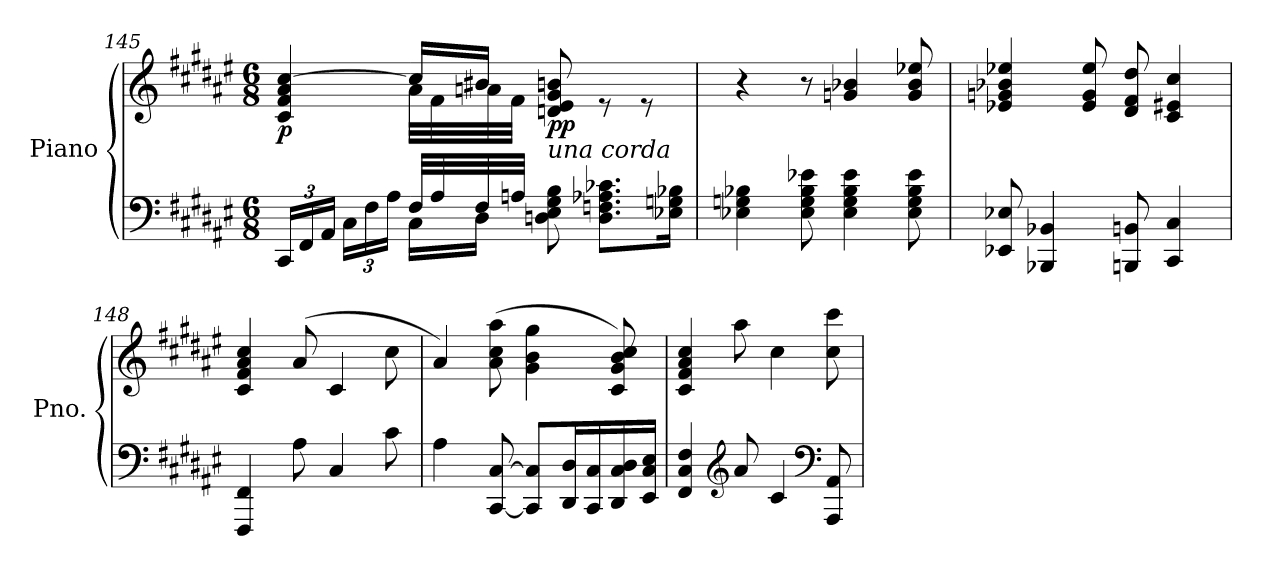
**kern	**kern	**dynam
*part1	*part1	*part1
*staff2	*staff1	*staff1/2
*I"Piano	*	*
*I'Pno.	*	*
!!LO:PB:g=z
*clefF4	*clefG2	*
*k[f#c#g#d#a#e#]	*k[f#c#g#d#a#e#]	*
*M6/8	*M6/8	*
*Xbrackettup	*	*
=145	=145	=145
*^	*^	*
!	!	!	!	!LO:DY:b
24CC#/LL	4ryy	4c#/ 4f#/ 4a#/ [4cc#/	4ryy	p
24FF#/	.	.	.	.
24AA#/JJ	.	.	.	.
24C#\LL	.	.	.	.
24F#\	.	.	.	.
24A#\JJ	.	.	.	.
32F#/LLL	16C#\LL	16cc#/LL]	32a#\LLL	.
32A#/	.	.	32f#\	.
32F#/	16D#\JJ	16b#X/JJ	32an\	.
32An/JJJ	.	.	32f#\JJJ	.
!	!	!LO:TX:b:i:t=una corda	!	!
!	!	!	!	!LO:DY:b
8Dn\ 8E#\ 8G#\ 8B\	4.ryy	8dn/ 8e#/ 8g#/ 8bn/	4.ryy	pp
8.D\ 8.Fn\ 8.A-X\ 8.c-X\L	.	8re	.	.
.	.	8re	.	.
16E-X\ 16Gn\ 16B-X\Jk	.	.	.	.
*v	*v	*	*	*
*	*v	*v	*
=146	=146	=146
4E-X\ 4Gn\ 4B-X\	4r	.
8E-\ 8G\ 8B-\ 8e-X\	8r	.
4E-\ 4G\ 4B-\ 4e-\	4gn/ 4b-X/	.
8E-\ 8G\ 8B-\ 8e-\	8g/ 8b-/ 8ee-X/	.
=147	=147	=147
8EE-X/ 8E-X/	4e-X/ 4gn/ 4b-X/ 4ee-X/	.
4BBB-X/ 4BB-X/	.	.
.	8e-/ 8g/ 8ee-/	.
8BBBn/ 8BBn/	8d#/ 8f#/ 8dd#/	.
4CC#/ 4C#/	4c#/ 4e#X/ 4cc#/	.
=148	=148	=148
4FFF#/ 4FF#/	4c#/ 4f#/ 4a#/ 4cc#/	.
8A#\	(>8a#/	.
4C#/	4c#/	.
8c#\	8cc#\	.
!!LO:LB:g=z
=149	=149	=149
4A#\	4a#/)	.
[8CC#/ [8C#/	(>8a#\ 8cc#\ 8aa#\	.
8CC#/] 8C#/]L	4g#\ 4b\ 4gg#\	.
16DD#/ 16D#/L	.	.
16CC#/ 16C#/	.	.
16DD#/ 16C#/ 16D#/	8c#/ 8g#/ 8b/ 8cc#/)	.
16EE#/ 16C#/ 16E#/JJ	.	.
!!LO:LB:g=z
=150	=150	=150
4FF#/ 4C#/ 4F#/	4c#/ 4f#/ 4a#/ 4cc#/	.
*clefG2	*	*
8a#/	8aa#\	.
4c#/	4cc#\	.
*clefF4	*	*
8AAA#/ 8AA#/	8cc#\ 8ccc#\	.
=	=	=
*-	*-	*-
